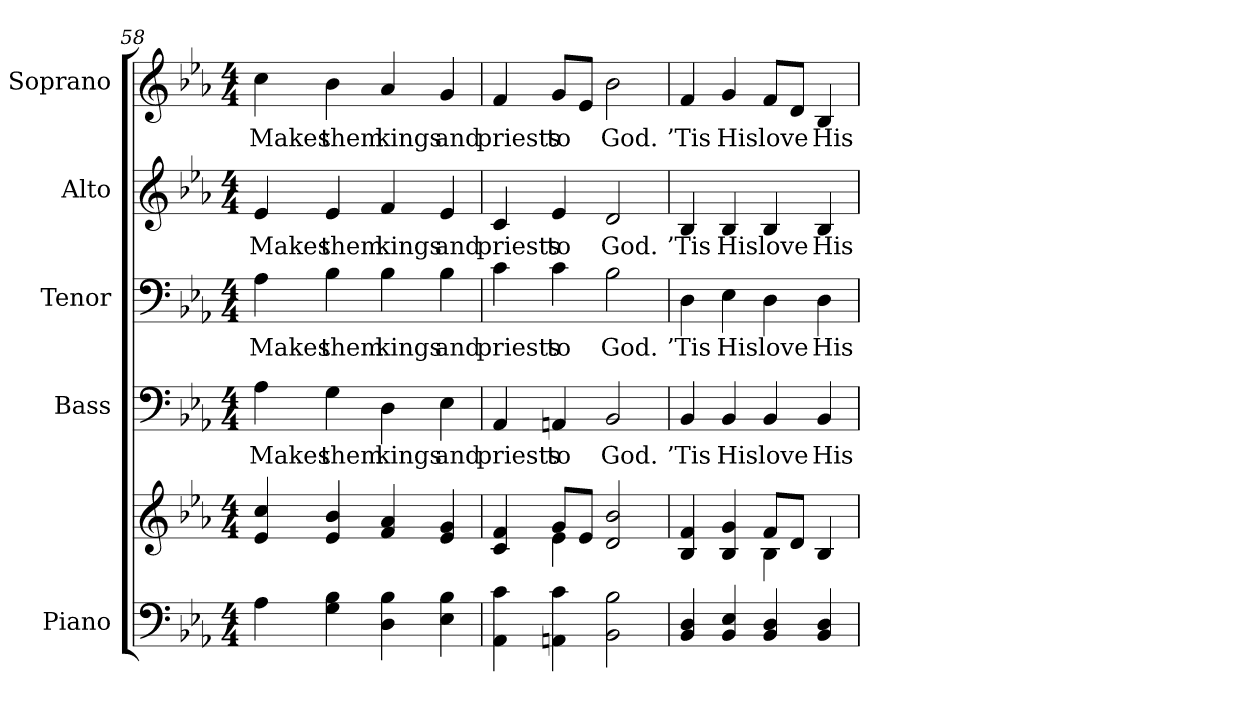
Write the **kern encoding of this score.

**kern	**kern	**kern	**text	**kern	**text	**kern	**text	**kern	**text
*part5	*part5	*part4	*part4	*part3	*part3	*part2	*part2	*part1	*part1
*staff6	*staff5	*staff4	*staff4	*staff3	*staff3	*staff2	*staff2	*staff1	*staff1
*I"Piano	*	*I"Bass	*	*I"Tenor	*	*I"Alto	*	*I"Soprano	*
*I'Pno.	*	*I'B.	*	*I'T.	*	*I'A.	*	*I'S.	*
*clefF4	*clefG2	*clefF4	*	*clefF4	*	*clefG2	*	*clefG2	*
*k[b-e-a-]	*k[b-e-a-]	*k[b-e-a-]	*	*k[b-e-a-]	*	*k[b-e-a-]	*	*k[b-e-a-]	*
*E-:	*E-:	*E-:	*	*E-:	*	*E-:	*	*E-:	*
*M4/4	*M4/4	*M4/4	*	*M4/4	*	*M4/4	*	*M4/4	*
=58	=58	=58	=58	=58	=58	=58	=58	=58	=58
!	!	!	!LO:LY:b:color=#000000	!	!	!	!	!	!
!	!	!	!	!	!LO:LY:b:color=#000000	!	!	!	!
!	!	!	!	!	!	!	!LO:LY:b:color=#000000	!	!
!	!	!	!	!	!	!	!	!	!LO:LY:b:color=#000000
4A-i\	4e-i/ 4cci	4A-i\	Makes	4A-i\	Makes	4e-i/	Makes	4cci\	Makes
!	!	!	!LO:LY:b:color=#000000	!	!	!	!	!	!
!	!	!	!	!	!LO:LY:b:color=#000000	!	!	!	!
!	!	!	!	!	!	!	!LO:LY:b:color=#000000	!	!
!	!	!	!	!	!	!	!	!	!LO:LY:b:color=#000000
4Gi\ 4B-i	4e-i/ 4b-i	4Gi\	them	4B-i\	them	4e-i/	them	4b-i\	them
!	!	!	!LO:LY:b:color=#000000	!	!	!	!	!	!
!	!	!	!	!	!LO:LY:b:color=#000000	!	!	!	!
!	!	!	!	!	!	!	!LO:LY:b:color=#000000	!	!
!	!	!	!	!	!	!	!	!	!LO:LY:b:color=#000000
4Di\ 4B-i	4fi/ 4a-i	4Di\	kings	4B-i\	kings	4fi/	kings	4a-i/	kings
!	!	!	!LO:LY:b:color=#000000	!	!	!	!	!	!
!	!	!	!	!	!LO:LY:b:color=#000000	!	!	!	!
!	!	!	!	!	!	!	!LO:LY:b:color=#000000	!	!
!	!	!	!	!	!	!	!	!	!LO:LY:b:color=#000000
4E-i\ 4B-i	4e-i/ 4gi	4E-i\	and	4B-i\	and	4e-i/	and	4gi/	and
!!LO:PB:g=z
=59	=59	=59	=59	=59	=59	=59	=59	=59	=59
*	*^	*	*	*	*	*	*	*	*
!	!	!	!	!LO:LY:b:color=#000000	!	!	!	!	!	!
!	!	!	!	!	!	!LO:LY:b:color=#000000	!	!	!	!
!	!	!	!	!	!	!	!	!LO:LY:b:color=#000000	!	!
!	!	!	!	!	!	!	!	!	!	!LO:LY:b:color=#000000
4AA-i\ 4ci	4ci/ 4fi	4ryy	4AA-i/	priests	4ci\	priests	4ci/	priests	4fi/	priests
!	!	!	!	!LO:LY:b:color=#000000	!	!	!	!	!	!
!	!	!	!	!	!	!LO:LY:b:color=#000000	!	!	!	!
!	!	!	!	!	!	!	!	!LO:LY:b:color=#000000	!	!
!	!	!	!	!	!	!	!	!	!	!LO:LY:b:color=#000000
4AAni\ 4ci	8gi/L	4e-i\	4AAni/	to	4ci\	to	4e-i/	to	8gi/L	to
.	8e-i/J	.	.	.	.	.	.	.	8e-i/J	.
!	!	!	!	!LO:LY:b:color=#000000	!	!	!	!	!	!
!	!	!	!	!	!	!LO:LY:b:color=#000000	!	!	!	!
!	!	!	!	!	!	!	!	!LO:LY:b:color=#000000	!	!
!	!	!	!	!	!	!	!	!	!	!LO:LY:b:color=#000000
2BB-i\ 2B-i	2di/ 2b-i	2ryy	2BB-i/	God.	2B-i\	God.	2di/	God.	2b-i\	God.
=60	=60	=60	=60	=60	=60	=60	=60	=60	=60	=60
!	!	!	!	!LO:LY:b:color=#000000	!	!	!	!	!	!
!	!	!	!	!	!	!LO:LY:b:color=#000000	!	!	!	!
!	!	!	!	!	!	!	!	!LO:LY:b:color=#000000	!	!
!	!	!	!	!	!	!	!	!	!	!LO:LY:b:color=#000000
4BB-i/ 4Di	4B-i/ 4fi	2ryy	4BB-i/	’Tis	4Di\	’Tis	4B-i/	’Tis	4fi/	’Tis
!	!	!	!	!LO:LY:b:color=#000000	!	!	!	!	!	!
!	!	!	!	!	!	!LO:LY:b:color=#000000	!	!	!	!
!	!	!	!	!	!	!	!	!LO:LY:b:color=#000000	!	!
!	!	!	!	!	!	!	!	!	!	!LO:LY:b:color=#000000
4BB-i/ 4E-i	4B-i/ 4gi	.	4BB-i/	His	4E-i\	His	4B-i/	His	4gi/	His
!	!	!	!	!LO:LY:b:color=#000000	!	!	!	!	!	!
!	!	!	!	!	!	!LO:LY:b:color=#000000	!	!	!	!
!	!	!	!	!	!	!	!	!LO:LY:b:color=#000000	!	!
!	!	!	!	!	!	!	!	!	!	!LO:LY:b:color=#000000
4BB-i/ 4Di	8fi/L	4B-i\	4BB-i/	love	4Di\	love	4B-i/	love	8fi/L	love
.	8di/J	.	.	.	.	.	.	.	8di/J	.
!	!	!	!	!LO:LY:b:color=#000000	!	!	!	!	!	!
!	!	!	!	!	!	!LO:LY:b:color=#000000	!	!	!	!
!	!	!	!	!	!	!	!	!LO:LY:b:color=#000000	!	!
!	!	!	!	!	!	!	!	!	!	!LO:LY:b:color=#000000
4BB-i/ 4Di	4B-i/	4ryy	4BB-i/	His	4Di\	His	4B-i/	His	4B-i/	His
*	*v	*v	*	*	*	*	*	*	*	*
=	=	=	=	=	=	=	=	=	=
*-	*-	*-	*-	*-	*-	*-	*-	*-	*-
